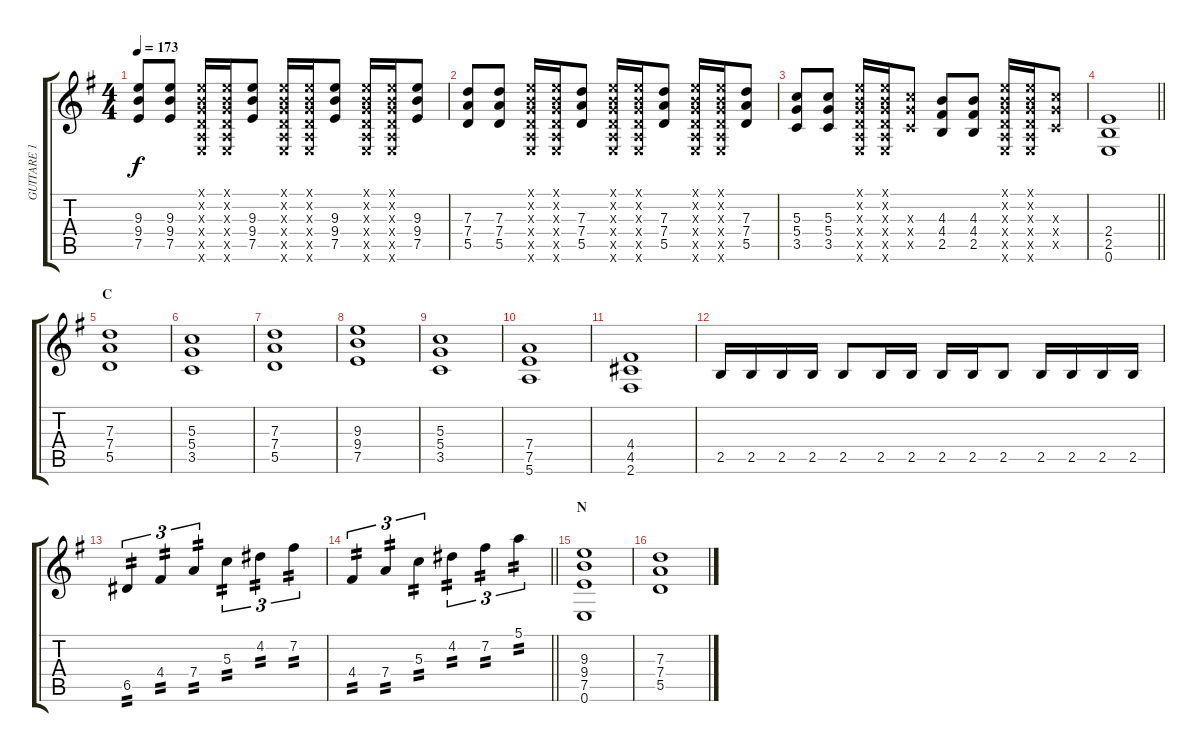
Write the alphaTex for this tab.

\track ("GUITARE 1" "GUITARE 1") {instrument distortionguitar}
\staff {score tabs}
\tuning (E4 B3 G3 D3 A2 E2) {hide}
\ts (4 4)
\tempo 173
\clef g2
\ks g
(9.3 9.4 7.5).8{dy f} (9.3 9.4 7.5).8 (0.1{x} 0.2{x} 0.3{x} 0.4{x} 0.5{x} 0.6{x}).16 (0.1{x} 0.2{x} 0.3{x} 0.4{x} 0.5{x} 0.6{x}).16 (9.3 9.4 7.5).8 (0.1{x} 0.2{x} 0.3{x} 0.4{x} 0.5{x} 0.6{x}).16 (0.1{x} 0.2{x} 0.3{x} 0.4{x} 0.5{x} 0.6{x}).16 (9.3 9.4 7.5).8 (0.1{x} 0.2{x} 0.3{x} 0.4{x} 0.5{x} 0.6{x}).16 (0.1{x} 0.2{x} 0.3{x} 0.4{x} 0.5{x} 0.6{x}).16 (9.3 9.4 7.5).8 |
(7.3 7.4 5.5).8 (7.3 7.4 5.5).8 (0.1{x} 0.2{x} 0.3{x} 0.4{x} 0.5{x} 0.6{x}).16 (0.1{x} 0.2{x} 0.3{x} 0.4{x} 0.5{x} 0.6{x}).16 (7.3 7.4 5.5).8 (0.1{x} 0.2{x} 0.3{x} 0.4{x} 0.5{x} 0.6{x}).16 (0.1{x} 0.2{x} 0.3{x} 0.4{x} 0.5{x} 0.6{x}).16 (7.3 7.4 5.5).8 (0.1{x} 0.2{x} 0.3{x} 0.4{x} 0.5{x} 0.6{x}).16 (0.1{x} 0.2{x} 0.3{x} 0.4{x} 0.5{x} 0.6{x}).16 (7.3 7.4 5.5).8 |
(5.3 5.4 3.5).8 (5.3 5.4 3.5).8 (0.1{x} 0.2{x} 0.3{x} 0.4{x} 0.5{x} 0.6{x}).16 (0.1{x} 0.2{x} 0.3{x} 0.4{x} 0.5{x} 0.6{x}).16 (5.3{x} 5.4{x} 3.5{x}).8 (4.3 4.4 2.5).8 (4.3 4.4 2.5).8 (0.1{x} 0.2{x} 0.3{x} 0.4{x} 0.5{x} 0.6{x}).16 (0.1{x} 0.2{x} 0.3{x} 0.4{x} 0.5{x} 0.6{x}).16 (5.3{x} 5.4{x} 3.5{x}).8 |
\barLineRight lightlight
(2.4 2.5 0.6).1 |
\section ("" "C")
(7.3 7.4 5.5).1 |
(5.3 5.4 3.5).1 |
(7.3 7.4 5.5).1 |
(9.3 9.4 7.5).1 |
(5.3 5.4 3.5).1 |
(7.4 7.5 5.6).1 |
(4.4 4.5 2.6).1 |
2.5.16 2.5.16 2.5.16 2.5.16 2.5.8 2.5.16 2.5.16 2.5.16 2.5.16 2.5.8 2.5.16 2.5.16 2.5.16 2.5.16 |
6.5.4{tu (3 2) tp 2} 4.4.4{tu (3 2) tp 2} 7.4.4{tu (3 2) tp 2} 5.3.4{tu (3 2) tp 2} 4.2.4{tu (3 2) tp 2} 7.2.4{tu (3 2) tp 2} |
\barLineRight lightlight
4.4.4{tu (3 2) tp 2} 7.4.4{tu (3 2) tp 2} 5.3.4{tu (3 2) tp 2} 4.2.4{tu (3 2) tp 2} 7.2.4{tu (3 2) tp 2} 5.1.4{tu (3 2) tp 2} |
\section ("" "N")
(9.3 9.4 7.5 0.6).1 |
(7.3 7.4 5.5).1
